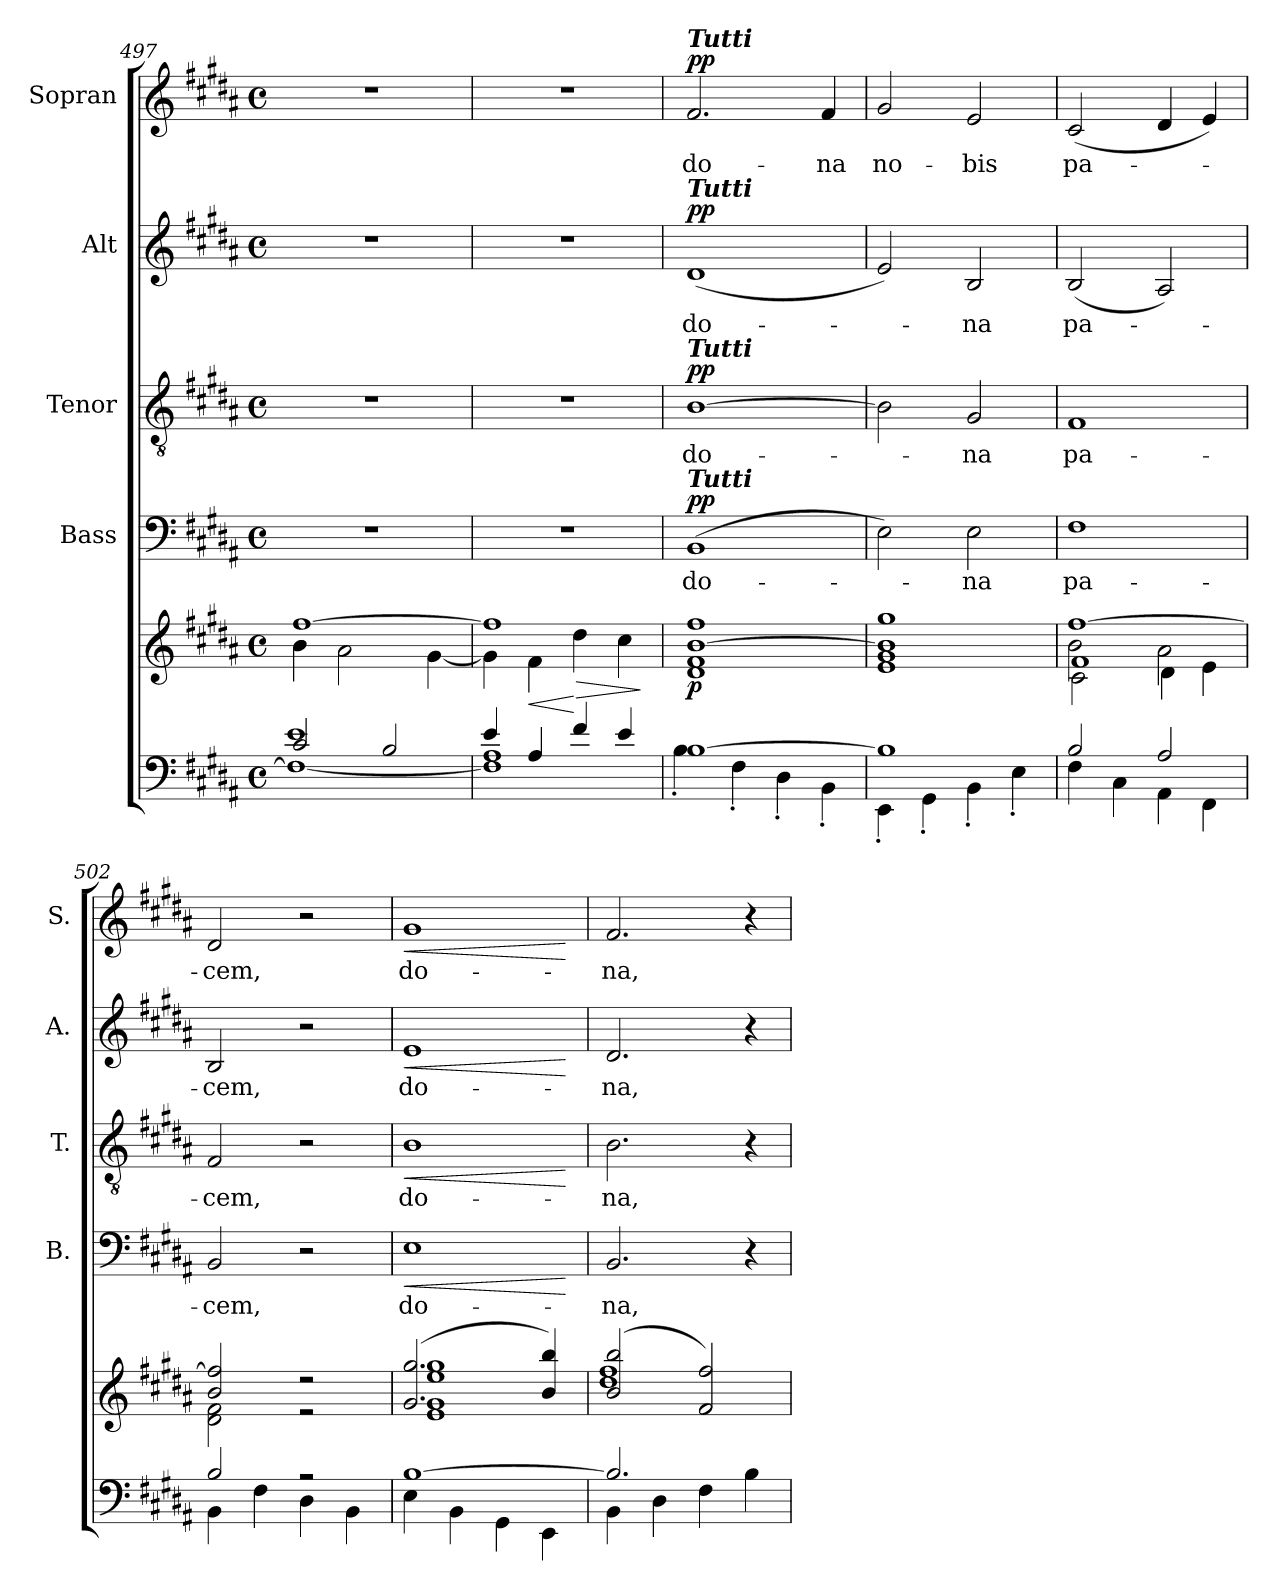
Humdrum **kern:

**kern	**kern	**dynam	**kern	**text	**dynam	**kern	**text	**dynam	**kern	**text	**dynam	**kern	**text	**dynam
*part5	*part5	*part5	*part4	*part4	*part4	*part3	*part3	*part3	*part2	*part2	*part2	*part1	*part1	*part1
*staff6	*staff5	*staff5/6	*staff4	*staff4	*staff4	*staff3	*staff3	*staff3	*staff2	*staff2	*staff2	*staff1	*staff1	*staff1
*	*	*	*I"Bass	*	*	*I"Tenor	*	*	*I"Alt	*	*	*I"Sopran	*	*
*	*	*	*I'B.	*	*	*I'T.	*	*	*I'A.	*	*	*I'S.	*	*
*clefF4	*clefG2	*	*clefF4	*	*	*clefGv2	*	*	*clefG2	*	*	*clefG2	*	*
*k[f#c#g#d#a#]	*k[f#c#g#d#a#]	*	*k[f#c#g#d#a#]	*	*	*k[f#c#g#d#a#]	*	*	*k[f#c#g#d#a#]	*	*	*k[f#c#g#d#a#]	*	*
*B:	*B:	*	*B:	*	*	*B:	*	*	*B:	*	*	*B:	*	*
*M4/4	*M4/4	*	*M4/4	*	*	*M4/4	*	*	*M4/4	*	*	*M4/4	*	*
*met(c)	*met(c)	*	*met(c)	*	*	*met(c)	*	*	*met(c)	*	*	*met(c)	*	*
=497	=497	=497	=497	=497	=497	=497	=497	=497	=497	=497	=497	=497	=497	=497
*^	*^	*	*	*	*	*	*	*	*	*	*	*	*	*
2c#/	1F#_ 1e	[>1ff#	4b\	.	1r	.	.	1r	.	.	1r	.	.	1r	.	.
.	.	.	2a#\	.	.	.	.	.	.	.	.	.	.	.	.	.
2B/	.	.	.	.	.	.	.	.	.	.	.	.	.	.	.	.
.	.	.	[<4g#\	.	.	.	.	.	.	.	.	.	.	.	.	.
=498	=498	=498	=498	=498	=498	=498	=498	=498	=498	=498	=498	=498	=498	=498	=498	=498
4e/	1F#] 1A#	1ff#]	4g#\]	.	1r	.	.	1r	.	.	1r	.	.	1r	.	.
!	!	!	!	!LO:HP:b	!	!	!	!	!	!	!	!	!	!	!	!
4A#/	.	.	4f#\	<	.	.	.	.	.	.	.	.	.	.	.	.
!	!	!	!	!LO:HP:n=1:b	!	!	!	!	!	!	!	!	!	!	!	!
4f#/	.	.	4dd#\	[ >	.	.	.	.	.	.	.	.	.	.	.	.
4e/	.	.	4cc#\	.	.	.	.	.	.	.	.	.	.	.	.	.
*v	*v	*	*	*	*	*	*	*	*	*	*	*	*	*	*	*
*	*v	*v	*	*	*	*	*	*	*	*	*	*	*	*	*
.	.	]	.	.	.	.	.	.	.	.	.	.	.	.
!!LO:PB:g=z
=499	=499	=499	=499	=499	=499	=499	=499	=499	=499	=499	=499	=499	=499	=499
*^	*^	*	*	*	*	*	*	*	*	*	*	*	*	*
!	!	!	!	!	!	!	!	!	!	!	!	!	!	!LO:TX:a:Bi:t=Tutti	!	!
!	!	!	!	!	!	!	!	!	!	!	!LO:TX:a:Bi:t=Tutti	!	!	!	!	!
!	!	!	!	!	!	!	!	!LO:TX:a:Bi:t=Tutti	!	!	!	!	!	!	!	!
!	!	!	!	!	!LO:TX:a:Bi:t=Tutti	!	!	!	!	!	!	!	!	!	!	!
!	!	!	!	!LO:DY:b	!	!LO:LY:b	!LO:DY:a	!	!LO:LY:b	!LO:DY:a	!	!LO:LY:b	!LO:DY:a	!	!LO:LY:b	!LO:DY:a
[>1B	4B'>\	[>1b 1ff#	1d# 1f#	p	(>1BB	do-	pp	[1B	do-	pp	(<1d#	do-	pp	2.f#/	do-	pp
.	4F#'>\	.	.	.	.	.	.	.	.	.	.	.	.	.	.	.
.	4D#'>\	.	.	.	.	.	.	.	.	.	.	.	.	.	.	.
!	!	!	!	!	!	!	!	!	!	!	!	!	!	!	!LO:LY:b	!
.	4BB'>\	.	.	.	.	.	.	.	.	.	.	.	.	4f#/	-na	.
=500	=500	=500	=500	=500	=500	=500	=500	=500	=500	=500	=500	=500	=500	=500	=500	=500
!	!	!	!	!	!	!	!	!	!	!	!	!	!	!	!LO:LY:b	!
1B]	4EE'>\	1b] 1gg#	1e 1g#	.	2E\)	.	.	2B\]	.	.	2e/)	.	.	2g#/	no-	.
.	4GG#'>\	.	.	.	.	.	.	.	.	.	.	.	.	.	.	.
!	!	!	!	!	!	!LO:LY:b	!	!	!LO:LY:b	!	!	!LO:LY:b	!	!	!LO:LY:b	!
.	4BB'>\	.	.	.	2E\	-na	.	2G#/	-na	.	2B/	-na	.	2e/	-bis	.
.	4E'>\	.	.	.	.	.	.	.	.	.	.	.	.	.	.	.
=501	=501	=501	=501	=501	=501	=501	=501	=501	=501	=501	=501	=501	=501	=501	=501	=501
*	*	*^	*^	*	*	*	*	*	*	*	*	*	*	*	*	*
!	!	!	!	!	!	!	!	!LO:LY:b	!	!	!LO:LY:b	!	!	!LO:LY:b	!	!	!LO:LY:b	!
2B/	4F#\	[>1ff#	2b\	2c#\	1f#	.	1F#	pa-	.	1F#	pa-	.	(<2B/	pa-	.	(<2c#/	pa-	.
.	4C#\	.	.	.	.	.	.	.	.	.	.	.	.	.	.	.	.	.
2A#/	4AA#\	.	2a#\	4d#\	.	.	.	.	.	.	.	.	2A#/)	.	.	4d#/	.	.
.	4FF#\	.	.	4e\	.	.	.	.	.	.	.	.	.	.	.	4e/)	.	.
*	*	*	*	*v	*v	*	*	*	*	*	*	*	*	*	*	*	*	*
=502	=502	=502	=502	=502	=502	=502	=502	=502	=502	=502	=502	=502	=502	=502	=502	=502	=502
!	!	!	!	!	!	!	!LO:LY:b	!	!	!LO:LY:b	!	!	!LO:LY:b	!	!	!LO:LY:b	!
*	*	*	*v	*v	*	*	*	*	*	*	*	*	*	*	*	*	*
2B/	4BB\	2b/ 2ff#/]	2d#\ 2f#\	.	2BB/	-cem,	.	2F#/	-cem,	.	2B/	-cem,	.	2d#/	-cem,	.
.	4F#\	.	.	.	.	.	.	.	.	.	.	.	.	.	.	.
2rA	4D#\	2r	2r	.	2r	.	.	2r	.	.	2r	.	.	2r	.	.
.	4BB\	.	.	.	.	.	.	.	.	.	.	.	.	.	.	.
=503	=503	=503	=503	=503	=503	=503	=503	=503	=503	=503	=503	=503	=503	=503	=503	=503
!	!	!	!	!	!	!LO:LY:b	!LO:HP:b	!	!	!	!	!	!	!	!	!
!	!	!	!	!	!	!	!LO:HP:n=1:b	!	!LO:LY:b	!LO:HP:b	!	!	!	!	!	!
!	!	!	!	!	!	!	!	!	!	!LO:HP:n=1:b	!	!LO:LY:b	!LO:HP:b	!	!	!
!	!	!	!	!	!	!	!	!	!	!	!	!	!LO:HP:n=1:b	!	!LO:LY:b	!LO:HP:b
!	!	!	!	!	!	!	!	!	!	!	!	!	!	!	!	!LO:HP:n=1:b
[>1B	4E\	(2.g#/ 2.gg#/	1e 1g# 1ee 1gg#	.	1E	do-	< >	1B	do-	< >	1e	do-	< >	1g#	do-	< >
.	4BB\	.	.	.	.	.	.	.	.	.	.	.	.	.	.	.
.	4GG#\	.	.	.	.	.	.	.	.	.	.	.	.	.	.	.
.	4EE\	4b/ 4bb/)	.	.	.	.	.	.	.	.	.	.	.	.	.	.
*v	*v	*	*	*	*	*	*	*	*	*	*	*	*	*	*	*
*	*v	*v	*	*	*	*	*	*	*	*	*	*	*	*	*
.	.	.	.	.	[	.	.	[	.	.	[	.	.	[
=504	=504	=504	=504	=504	=504	=504	=504	=504	=504	=504	=504	=504	=504	=504
*^	*^	*	*	*	*	*	*	*	*	*	*	*	*	*
!	!	!	!	!	!	!LO:LY:b	!	!	!LO:LY:b	!	!	!LO:LY:b	!	!	!LO:LY:b	!
2.B/]	4BB\	(2b/ 2bb/	1dd# 1ff#	.	2.BB/	-na,	.	2.B\	-na,	.	2.d#/	-na,	.	2.f#/	-na,	.
.	4D#\	.	.	.	.	.	.	.	.	.	.	.	.	.	.	.
.	4F#\	2f#/ 2ff#/)	.	.	.	.	.	.	.	.	.	.	.	.	.	.
4ryy	4B\	.	.	.	4r	.	]	4r	.	]	4r	.	]	4r	.	]
*v	*v	*	*	*	*	*	*	*	*	*	*	*	*	*	*	*
*	*v	*v	*	*	*	*	*	*	*	*	*	*	*	*	*
=	=	=	=	=	=	=	=	=	=	=	=	=	=	=
*-	*-	*-	*-	*-	*-	*-	*-	*-	*-	*-	*-	*-	*-	*-
